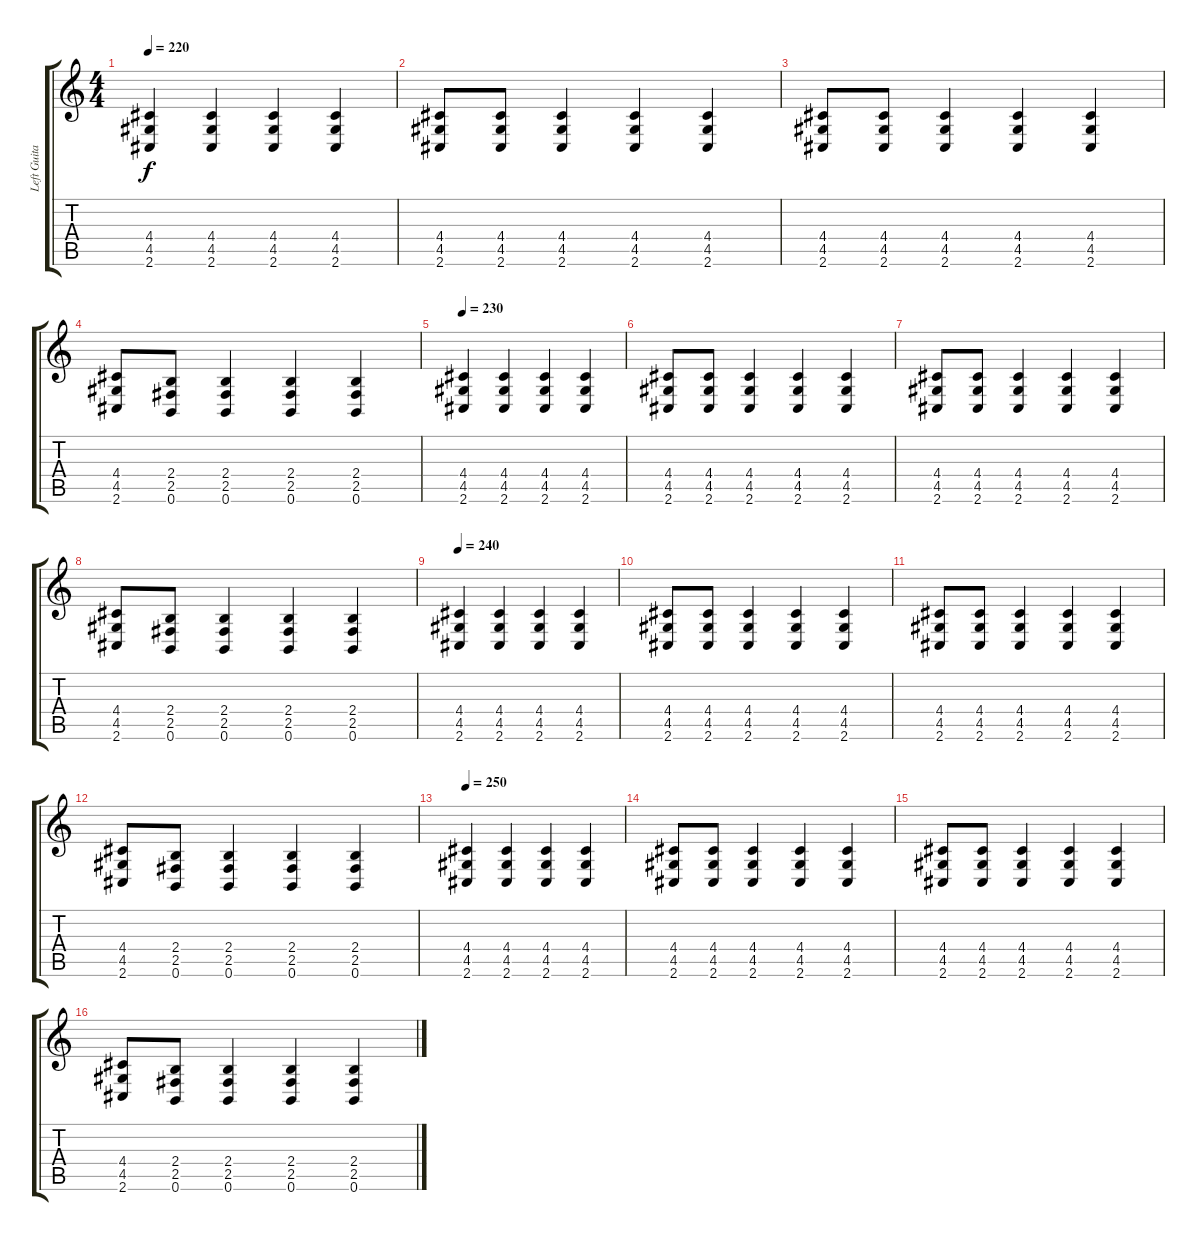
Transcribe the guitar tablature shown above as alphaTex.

\track ("Left Guitar" "Left Guita") {instrument distortionguitar}
\staff {score tabs}
\tuning (B3 Gb3 D3 A2 E2 B1) {hide}
\ts (4 4)
\tempo 220
\clef g2
\ks c
(4.4 4.5 2.6).4{dy f} (4.4 4.5 2.6).4 (4.4 4.5 2.6).4 (4.4 4.5 2.6).4 |
(4.4 4.5 2.6).8 (4.4 4.5 2.6).8 (4.4 4.5 2.6).4 (4.4 4.5 2.6).4 (4.4 4.5 2.6).4 |
(4.4 4.5 2.6).8 (4.4 4.5 2.6).8 (4.4 4.5 2.6).4 (4.4 4.5 2.6).4 (4.4 4.5 2.6).4 |
(4.4 4.5 2.6).8 (2.4 2.5 0.6).8 (2.4 2.5 0.6).4 (2.4 2.5 0.6).4 (2.4 2.5 0.6).4 |
\tempo 230
(4.4 4.5 2.6).4 (4.4 4.5 2.6).4 (4.4 4.5 2.6).4 (4.4 4.5 2.6).4 |
(4.4 4.5 2.6).8 (4.4 4.5 2.6).8 (4.4 4.5 2.6).4 (4.4 4.5 2.6).4 (4.4 4.5 2.6).4 |
(4.4 4.5 2.6).8 (4.4 4.5 2.6).8 (4.4 4.5 2.6).4 (4.4 4.5 2.6).4 (4.4 4.5 2.6).4 |
(4.4 4.5 2.6).8 (2.4 2.5 0.6).8 (2.4 2.5 0.6).4 (2.4 2.5 0.6).4 (2.4 2.5 0.6).4 |
\tempo 240
(4.4 4.5 2.6).4 (4.4 4.5 2.6).4 (4.4 4.5 2.6).4 (4.4 4.5 2.6).4 |
(4.4 4.5 2.6).8 (4.4 4.5 2.6).8 (4.4 4.5 2.6).4 (4.4 4.5 2.6).4 (4.4 4.5 2.6).4 |
(4.4 4.5 2.6).8 (4.4 4.5 2.6).8 (4.4 4.5 2.6).4 (4.4 4.5 2.6).4 (4.4 4.5 2.6).4 |
(4.4 4.5 2.6).8 (2.4 2.5 0.6).8 (2.4 2.5 0.6).4 (2.4 2.5 0.6).4 (2.4 2.5 0.6).4 |
\tempo 250
(4.4 4.5 2.6).4 (4.4 4.5 2.6).4 (4.4 4.5 2.6).4 (4.4 4.5 2.6).4 |
(4.4 4.5 2.6).8 (4.4 4.5 2.6).8 (4.4 4.5 2.6).4 (4.4 4.5 2.6).4 (4.4 4.5 2.6).4 |
(4.4 4.5 2.6).8 (4.4 4.5 2.6).8 (4.4 4.5 2.6).4 (4.4 4.5 2.6).4 (4.4 4.5 2.6).4 |
(4.4 4.5 2.6).8 (2.4 2.5 0.6).8 (2.4 2.5 0.6).4 (2.4 2.5 0.6).4 (2.4 2.5 0.6).4
